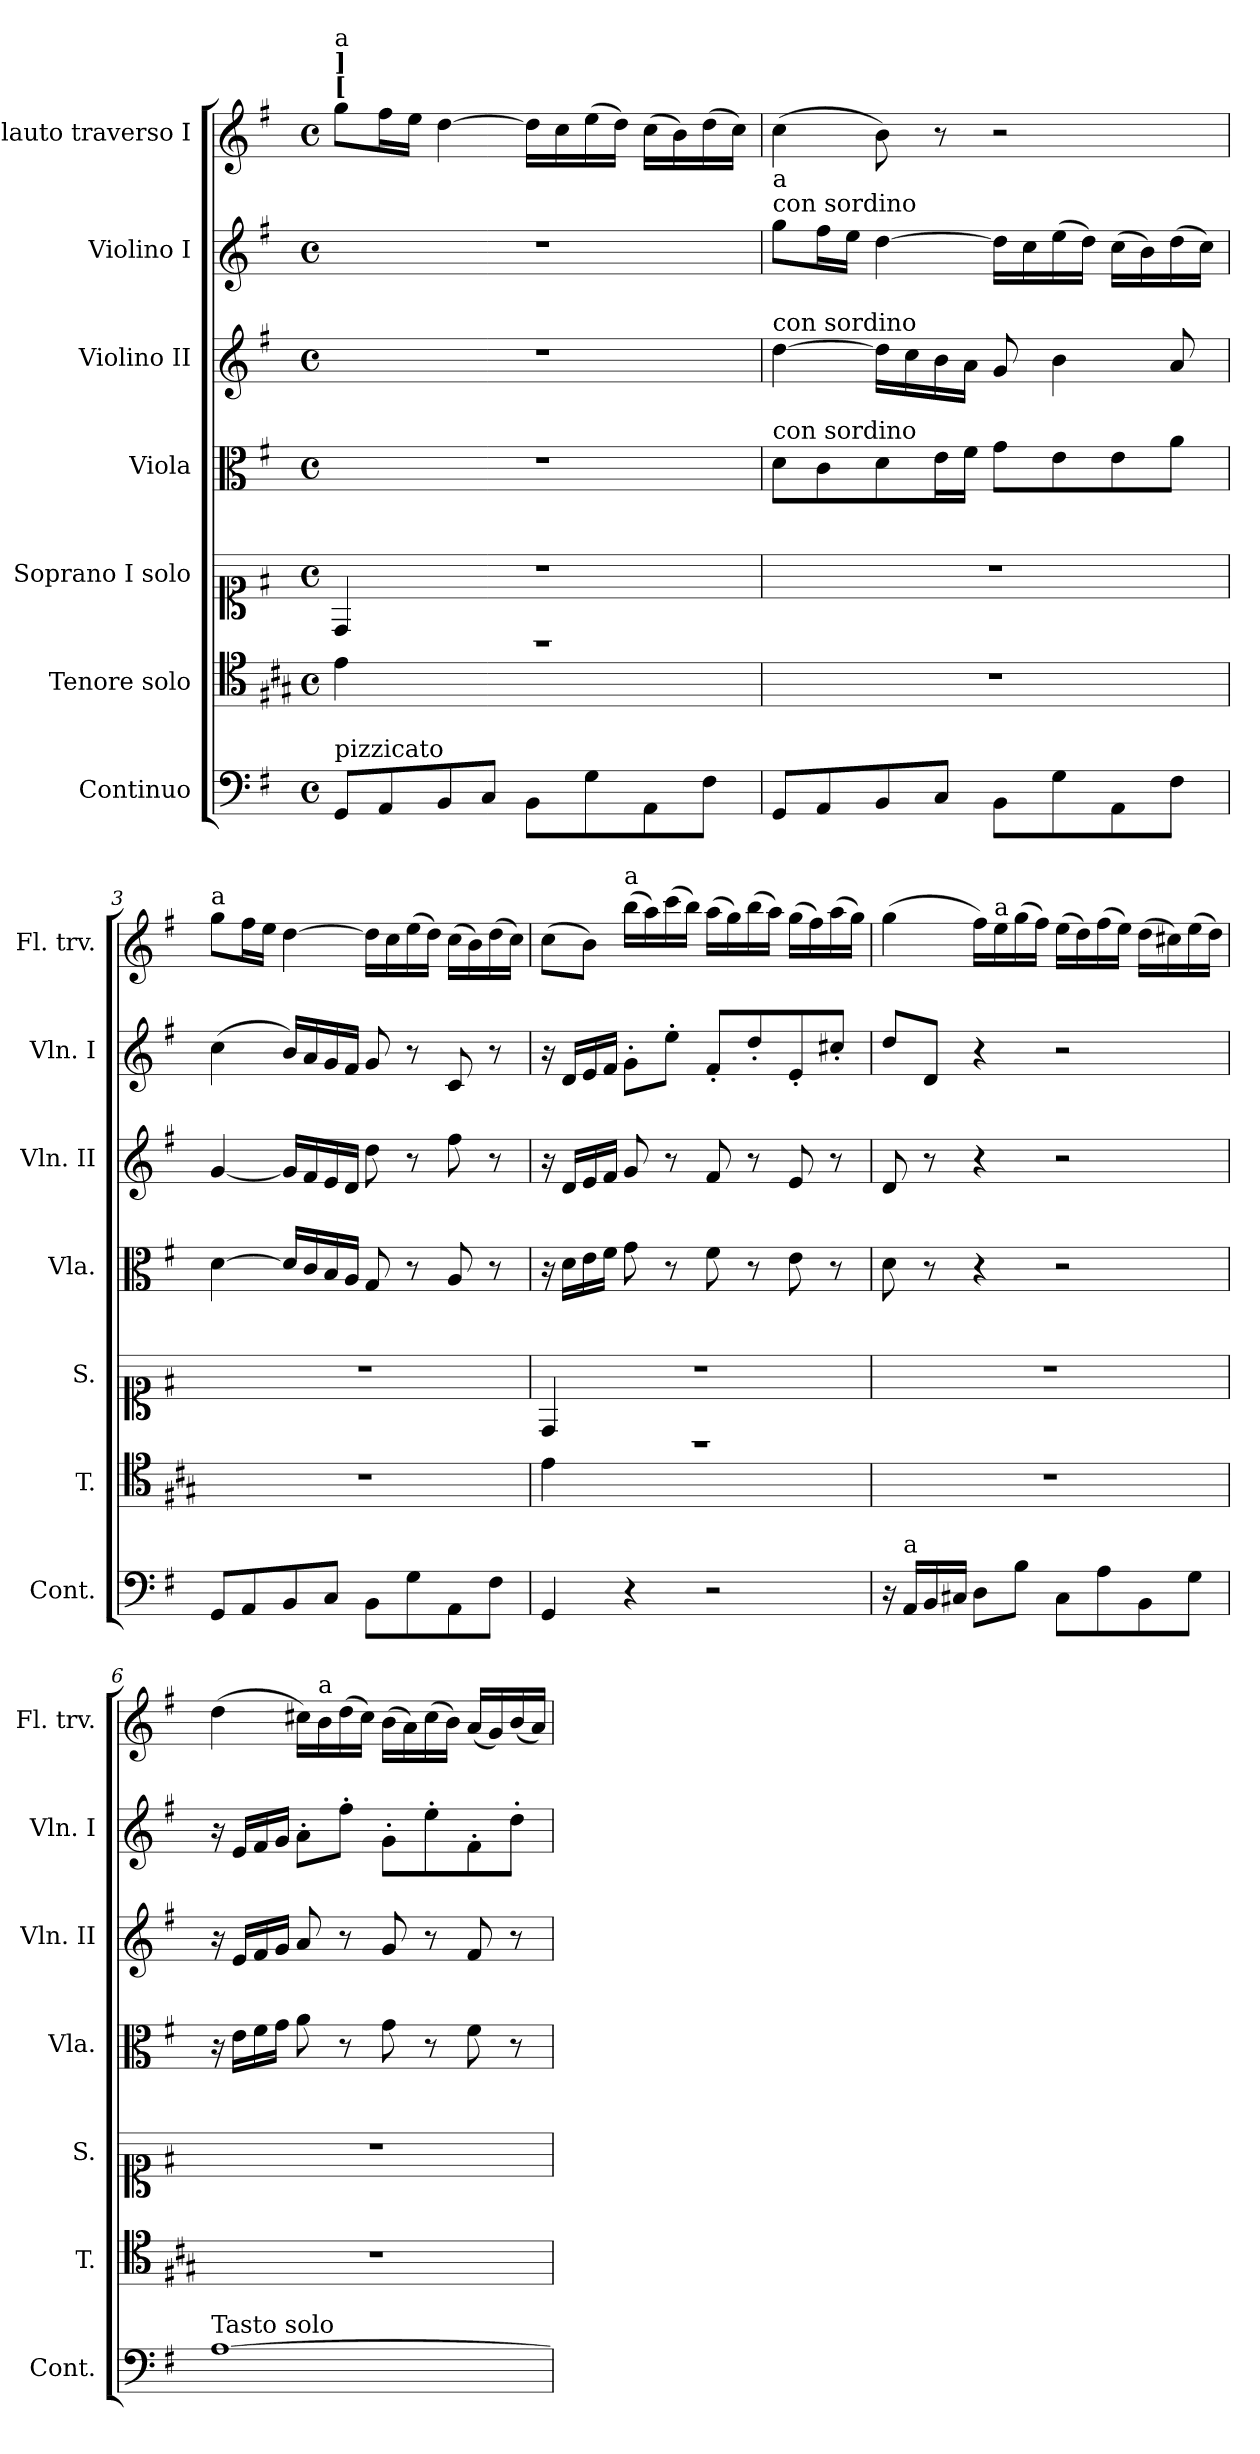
**kern	**kern	**kern	**kern	**kern	**kern	**kern
*part7	*part6	*part5	*part4	*part3	*part2	*part1
*staff7	*staff6	*staff5	*staff4	*staff3	*staff2	*staff1
*I"Continuo	*I"Tenore solo	*I"Soprano I solo	*I"Viola	*I"Violino II	*I"Violino I	*I"Flauto traverso I
*I'Cont.	*I'T.	*I'S.	*I'Vla.	*I'Vln. II	*I'Vln. I	*I'Fl. trv.
*clefF4	*clefC4	*clefC1	*clefC3	*clefG2	*clefG2	*clefG2
*	*ITrd1c2	*ITrd-7c-12	*	*	*	*
*k[f#]	*k[f#]	*k[f#]	*k[f#]	*k[f#]	*k[f#]	*k[f#]
*M4/4	*M4/4	*M4/4	*M4/4	*M4/4	*M4/4	*M4/4
*met(c)	*met(c)	*met(c)	*met(c)	*met(c)	*met(c)	*met(c)
*MM76	*MM76	*MM76	*MM76	*MM76	*MM76	*MM76
=1	=1	=1	=1	=1	=1	=1
*	*^	*^	*	*	*	*
!	!	!	!	!	!	!	!	!LO:TX:a:B:t=[
!	!	!	!	!	!	!	!	!LO:TX:a:B:t=]
!	!	!	!	!	!	!	!	!LO:TX:a:t=a
!LO:TX:a:t=pizzicato	!	!	!	!	!	!	!	!
8GG/L	1r	4d\	1r	4d/	1r	1r	1r	8gg\L
8AA/	.	.	.	.	.	.	.	16ff#\L
.	.	.	.	.	.	.	.	16ee\JJ
8BB/	.	2.ryy	.	2.ryy	.	.	.	[4dd\
8C/J	.	.	.	.	.	.	.	.
8BB\L	.	.	.	.	.	.	.	16dd\LL]
.	.	.	.	.	.	.	.	16cc\
8G\	.	.	.	.	.	.	.	(16ee\
.	.	.	.	.	.	.	.	16dd\JJ)
8AA\	.	.	.	.	.	.	.	(16cc\LL
.	.	.	.	.	.	.	.	16b\)
8F#\J	.	.	.	.	.	.	.	(16dd\
.	.	.	.	.	.	.	.	16cc\JJ)
*	*v	*v	*	*	*	*	*	*
*	*	*v	*v	*	*	*	*
=2	=2	=2	=2	=2	=2	=2
!	!	!	!	!	!LO:TX:a:t=con sordino	!
!	!	!	!	!	!LO:TX:a:t=a	!
!	!	!	!	!LO:TX:a:t=con sordino	!	!
!	!	!	!LO:TX:a:t=con sordino	!	!	!
8GG/L	1r	1r	8d\L	[4dd\	8gg\L	(4cc\
8AA/	.	.	8c\	.	16ff#\L	.
.	.	.	.	.	16ee\JJ	.
8BB/	.	.	8d\	16dd\LL]	[4dd\	8b\)
.	.	.	.	16cc\	.	.
8C/J	.	.	16e\L	16b\	.	8r
.	.	.	16f#\JJ	16a\JJ	.	.
8BB\L	.	.	8g\L	8g/	16dd\LL]	2r
.	.	.	.	.	16cc\	.
8G\	.	.	8e\	4b\	(16ee\	.
.	.	.	.	.	16dd\JJ)	.
8AA\	.	.	8e\	.	(16cc\LL	.
.	.	.	.	.	16b\)	.
8F#\J	.	.	8a\J	8a/	(16dd\	.
.	.	.	.	.	16cc\JJ)	.
=3	=3	=3	=3	=3	=3	=3
!	!	!	!	!	!	!LO:TX:a:t=a
8GG/L	1r	1r	[4d\	[4g/	(4cc\	8gg\L
8AA/	.	.	.	.	.	16ff#\L
.	.	.	.	.	.	16ee\JJ
8BB/	.	.	16d/LL]	16g/LL]	16b/LL)	[4dd\
.	.	.	16c/	16f#/	16a/	.
8C/J	.	.	16B/	16e/	16g/	.
.	.	.	16A/JJ	16d/JJ	16f#/JJ	.
8BB\L	.	.	8G/	8dd\	8g/	16dd\LL]
.	.	.	.	.	.	16cc\
8G\	.	.	8r	8r	8r	(16ee\
.	.	.	.	.	.	16dd\JJ)
8AA\	.	.	8A/	8ff#\	8c/	(16cc\LL
.	.	.	.	.	.	16b\)
8F#\J	.	.	8r	8r	8r	(16dd\
.	.	.	.	.	.	16cc\JJ)
=4	=4	=4	=4	=4	=4	=4
*	*^	*^	*	*	*	*
4GG/	1r	4d\	1r	4d/	16r	16r	16r	(8cc\L
.	.	.	.	.	16d\LL	16d/LL	16d/LL	.
.	.	.	.	.	16e\	16e/	16e/	8b\J)
.	.	.	.	.	16f#\JJ	16f#/JJ	16f#/JJ	.
!	!	!	!	!	!	!	!	!LO:TX:a:t=a
4r	.	2.ryy	.	2.ryy	8g\	8g/	8g'\L	(16bb\LL
.	.	.	.	.	.	.	.	16aa\)
.	.	.	.	.	8r	8r	8ee'\J	(16ccc\
.	.	.	.	.	.	.	.	16bb\JJ)
2r	.	.	.	.	8f#\	8f#/	8f#'/L	(16aa\LL
.	.	.	.	.	.	.	.	16gg\)
.	.	.	.	.	8r	8r	8dd'/	(16bb\
.	.	.	.	.	.	.	.	16aa\JJ)
.	.	.	.	.	8e\	8e/	8e'/	(16gg\LL
.	.	.	.	.	.	.	.	16ff#\)
.	.	.	.	.	8r	8r	8cc#X'/J	(16aa\
.	.	.	.	.	.	.	.	16gg\JJ)
*	*v	*v	*	*	*	*	*	*
*	*	*v	*v	*	*	*	*
=5	=5	=5	=5	=5	=5	=5
16r	1r	1r	8d\	8d/	8dd/L	(4gg\
!LO:TX:a:t=a	!	!	!	!	!	!
16AA/LL	.	.	.	.	.	.
16BB/	.	.	8r	8r	8d/J	.
16C#X/JJ	.	.	.	.	.	.
8D\L	.	.	4r	4r	4r	16ff#\LL)
!	!	!	!	!	!	!LO:TX:a:t=a
.	.	.	.	.	.	16ee\
8B\J	.	.	.	.	.	(16gg\
.	.	.	.	.	.	16ff#\JJ)
8C#\L	.	.	2r	2r	2r	(16ee\LL
.	.	.	.	.	.	16dd\)
8A\	.	.	.	.	.	(16ff#\
.	.	.	.	.	.	16ee\JJ)
8BB\	.	.	.	.	.	(16dd\LL
.	.	.	.	.	.	16cc#X\)
8G\J	.	.	.	.	.	(16ee\
.	.	.	.	.	.	16dd\JJ)
=6	=6	=6	=6	=6	=6	=6
!LO:TX:a:t=Tasto solo	!	!	!	!	!	!
[1A	1r	1r	16r	16r	16r	(4dd\
.	.	.	16e\LL	16e/LL	16e/LL	.
.	.	.	16f#\	16f#/	16f#/	.
.	.	.	16g\JJ	16g/JJ	16g/JJ	.
.	.	.	8a\	8a/	8a'\L	16cc#X\LL)
!	!	!	!	!	!	!LO:TX:a:t=a
.	.	.	.	.	.	16b\
.	.	.	8r	8r	8ff#'\J	(16dd\
.	.	.	.	.	.	16cc#\JJ)
.	.	.	8g\	8g/	8g'\L	(16b\LL
.	.	.	.	.	.	16a\)
.	.	.	8r	8r	8ee'\	(16cc#\
.	.	.	.	.	.	16b\JJ)
.	.	.	8f#\	8f#/	8f#'\	(16a/LL
.	.	.	.	.	.	16g/)
.	.	.	8r	8r	8dd'\J	(16b/
.	.	.	.	.	.	16a/JJ)
=	=	=	=	=	=	=
*-	*-	*-	*-	*-	*-	*-
